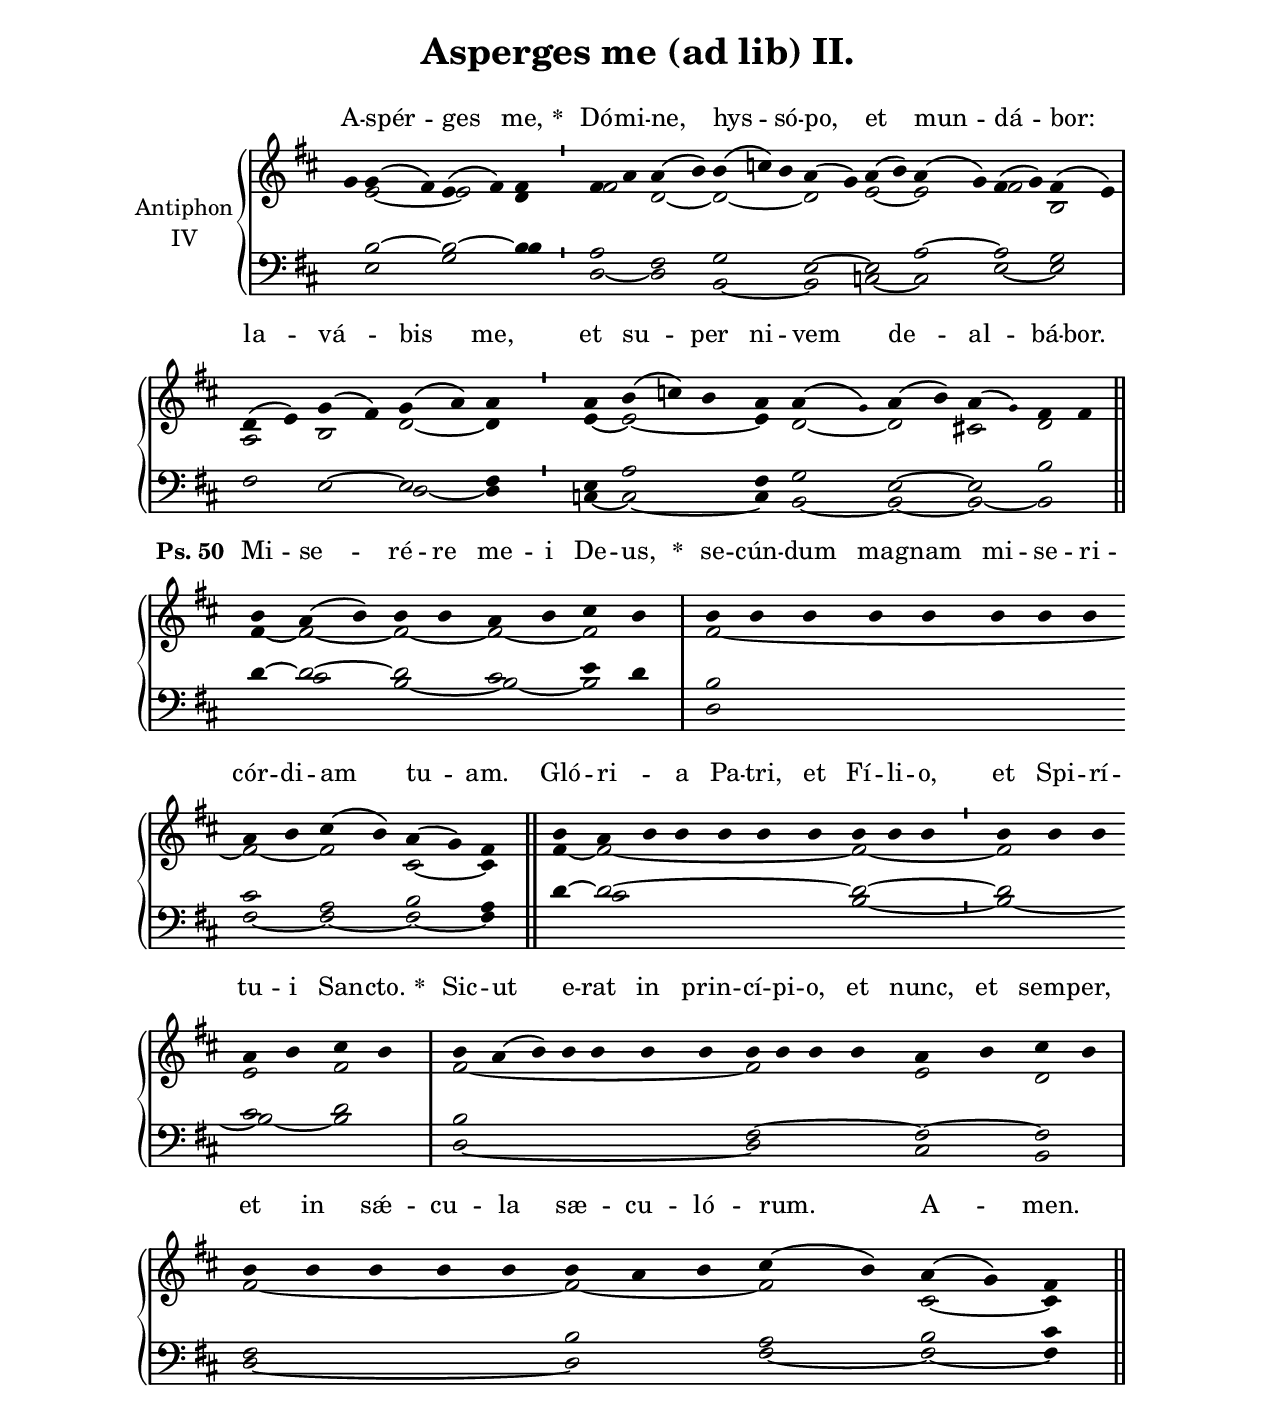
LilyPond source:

\version "2.18"
\include "gregorian.ly"
\include "noh2.ily"

%Page reference: page v.4
%(volume.page)

global = {
 \key fis \phrygian
 \cadenzaOn 
 \override Glissando #'thickness = #2.0
}

\header {
  title = \markup \center-column {"Asperges me (ad lib) II." \vspace #1 }
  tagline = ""
  composer = ""
}

\paper {
 #(include-special-characters)
  oddHeaderMarkup = \markup \fill-line {
    \line {}
    \center-column {
      \on-the-fly #first-page     " "
      \on-the-fly #not-first-page "Asperges me (ad lib)\\II."
    }
    \line { \on-the-fly #print-page-number-check-first \fromproperty #'page:page-number-string }
  }
  evenHeaderMarkup = \markup \fill-line {
    \line { \on-the-fly #print-page-number-check-first \fromproperty #'page:page-number-string }
    \center-column { "Asperges me (ad lib)\\II." }
    \line {}
  }
}

chantText = \lyricmode {
A -- spér -- ges me, 
\set stanza = " * " Dó -- mi -- ne, hys -- só -- po, et mun -- dá -- bor: 
la -- vá -- bis me, et su -- per ni -- vem de -- al -- bá -- bor. 
\set stanza = " Ps. 50 " 
Mi -- se -- ré -- re me -- i De -- us, 
\set stanza = " * " 
se -- cún -- dum ma -- gnam mi -- se -- ri -- cór -- di -- am tu -- am. 
Gló -- ri -- _ a Pa -- tri, et Fí -- li -- o, et Spi -- rí -- tu -- i San -- cto. 
\set stanza = " * " 
Sic -- ut e -- rat in prin -- cí -- pi -- o, et nunc, et sem -- per, 
et in sǽ -- cu -- la sæ -- cu -- ló -- rum. A -- men. }

chantMusic = {
\tieDown   g'4 g'4 ( fis'4) e'4 ( fis'4) fis'4 \divisioMinima
 fis'4 a'4 a'4 ( b'4)  b'4 ( c''4) b'4 a'4 ( g'4) a'4 ( b'4) a'4 ( g'4) fis'4 ( g'4) fis'4 ( e'4) \divisioMaxima
 \forceBreak
 d'4 ( e'4) g'4 ( fis'4) g'4 ( a'4) a'4 \divisioMinima
 a'4  b'4 ( c''4) b'4 a'4 a'4 ( \once \tweak #'font-size #-4 g' ) a'4 ( b'4) a'4 ( \once \tweak #'font-size #-4 g'4 ) fis'4 fis'4 \finalis
 \forceBreak
 b'4 a'4 ( b'4) b'4 b'4 a'4 b'4 cis''4 b'4 \divisioMaxima
 b'4 b'4 b'4 b'4 b'4 b'4 b'4 b'4 \forceBreak
 a'4 b'4 cis''4 ( b'4) a'4 ( g'4) fis'4 \finalis
 b'4 a'4 b'4 b'4 b'4 b'4 b'4 b'4 b'4 b'4 \divisioMinima
 b'4 b'4 b'4 \forceBreak
 a'4 b'4 cis''4 b'4 \divisioMaxima
 b'4 a'4 ( b'4) b'4 b'4 b'4 b'4 b'4 b'4 b'4 b'4 a'4 b'4 cis''4 b'4 \divisioMaxima
 \forceBreak
 b'4 b'4 b'4 b'4 b'4 b'4 a'4 b'4 cis''4 ( b'4) a'4 ( g'4) fis'4 \finalis

}

altoMusic = {
r4 e'2 ~ e'2 d'4 \divisioMinima
fis'2 d'2 ~ d'2*3/2 ~ d'2 e'2 ~ e'2 fis'2 b2 \divisioMaxima
a2 b2 d'2 ~ d'4 \divisioMinima
e'4 ~ e'2*3/2 ~ e'4 d'2 ~ d'2 cis'!2 d'2 \finalis
fis'4 ~ fis'2 ~ fis'2 ~ fis'2 ~ fis'2 \divisioMaxima
fis'2*8/2 ~ fis'2 ~ fis'2 cis'2 ~ cis'4 \finalis
fis'4 ~ fis'2*6/2 ~ fis'2*3/2 ~ \divisioMinima
fis'2*3/2 e'2 fis'2 \divisioMaxima
fis'2*7/2 ~ fis'2*4/2 e'2 d'2 \divisioMaxima
fis'2*5/2 ~ fis'2*3/2 ~ fis'2 cis'2 ~ cis'4 \finalis
}

tenorMusic = {
r4 b2 ~ b2 ~ b4 \divisioMinima
a2 fis2 g2*3/2 e2 ~ e2 a2 ~ a2 g2 \divisioMaxima
fis2 e2 ~ e2 fis4 \divisioMinima
e4 a2*3/2 fis4 g2 e2 ~ e2 b2 \finalis
d'4 ~ d'2 ~ d'2 cis'2 e'4 d'4 \divisioMaxima
b2*8/2 cis'2 a2 b2 a4 \finalis
d'4 ~ d'2*6/2 ~ d'2*3/2 ~ \divisioMinima
d'2*3/2 cis'2 d'2 \divisioMaxima
b2*7/2 fis2*4/2 ~ fis2 ~ fis2 \divisioMaxima
fis2*5/2 b2*3/2 a2 b2 cis'4 \finalis
}

bassMusic = {
r4 e2 g2 \shiftRight b4 \divisioMinima
d2 ~ d2 b,2*3/2 ~ b,2 c2 ~ c2 e2 ~ e2 \divisioMaxima
r2*4/2 d2 ~ d4 \divisioMinima
c4 ~ c2*3/2 ~ c4 b,2 ~ b,2 ~ b,2 ~ b,2 \finalis
r4 cis'2 b2 ~ b2 ~ b2 \divisioMaxima
d2*8/2 fis2 ~ fis2 ~ fis2 ~ fis4 \finalis
r4 cis'2*6/2 b2*3/2 ~ \divisioMinima
b2*3/2 ~ b2 ~ b2 \divisioMaxima
d2*7/2 ~ d2*4/2 cis2 b,2 \divisioMaxima
d2*5/2 ~ d2*3/2 fis2 ~ fis2 ~ fis4 \finalis
}

voiceLines = {
\voiceLineStyle


}

\score{
  <<
    \new GrandStaff <<
      \set GrandStaff.autoBeaming = ##f
      \set GrandStaff.instrumentName = \markup \center-column {
        "Antiphon"
        "IV"
      }
      \new Staff = up <<
        \new Voice = "chant" {
          \voiceOne \global \chantMusic
        }
        \new Voice {
          \voiceTwo \global \altoMusic
        }
      >>

      \new Staff = down <<
        \clef bass
        \new Voice {
          \voiceOne \global \tenorMusic
        }
        \new Voice {
          \voiceTwo \global \bassMusic
        }
	\new Voice {
        \voiceThree \global \voiceLines
        }
      >>
    >>
    \new Lyrics \lyricsto chant {
      \chantText
    }
  >>
  \layout{
  }
  \midi{
    \tempo 4 = 125
  }
}
